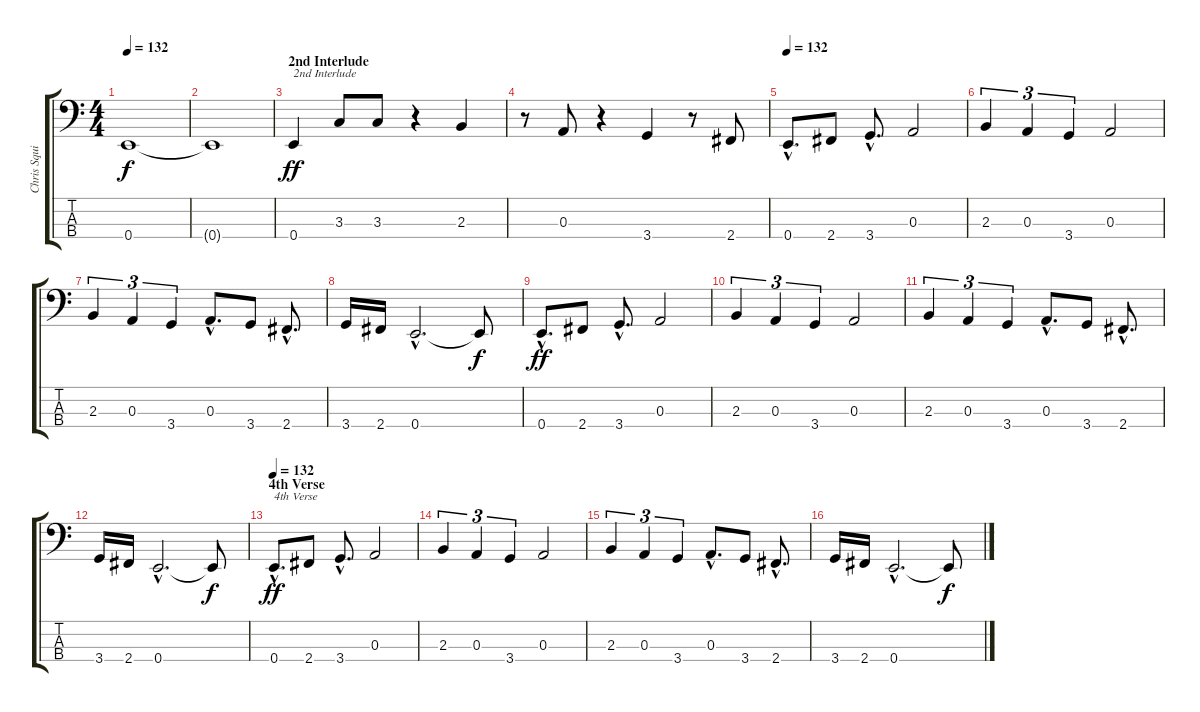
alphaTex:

\track ("Chris Squire" "Chris Squi") {instrument electricbasspick}
\staff {score tabs}
\tuning (G2 D2 A1 E1) {hide}
\ts (4 4)
\tempo 132
\clef f4
\ks c
0.4{t}.1{dy f} |
0.4{t}.1 |
\section ("" "2nd Interlude")
0.4.4{txt "2nd Interlude" dy ff} 3.3.8 3.3.8 r.4 2.3.4 |
r.8 0.3.8 r.4 3.4.4 r.8 2.4.8 |
\tempo 132
0.4{hac}.8{d} 2.4.8 3.4{hac}.8{d} 0.3.2 |
2.3.4{tu (3 2)} 0.3.4{tu (3 2)} 3.4.4{tu (3 2)} 0.3.2 |
2.3.4{tu (3 2)} 0.3.4{tu (3 2)} 3.4.4{tu (3 2)} 0.3{hac}.8{d} 3.4.8 2.4{hac}.8{d} |
3.4.16 2.4.16 0.4{hac}.2{d} 0.4{t}.8{dy f} |
0.4{hac}.8{d dy ff} 2.4.8 3.4{hac}.8{d} 0.3.2 |
2.3.4{tu (3 2)} 0.3.4{tu (3 2)} 3.4.4{tu (3 2)} 0.3.2 |
2.3.4{tu (3 2)} 0.3.4{tu (3 2)} 3.4.4{tu (3 2)} 0.3{hac}.8{d} 3.4.8 2.4{hac}.8{d} |
3.4.16 2.4.16 0.4{hac}.2{d} 0.4{t}.8{dy f} |
\section ("" "4th Verse")
\tempo 132
0.4{hac}.8{d txt "4th Verse" dy ff} 2.4.8 3.4{hac}.8{d} 0.3.2 |
2.3.4{tu (3 2)} 0.3.4{tu (3 2)} 3.4.4{tu (3 2)} 0.3.2 |
2.3.4{tu (3 2)} 0.3.4{tu (3 2)} 3.4.4{tu (3 2)} 0.3{hac}.8{d} 3.4.8 2.4{hac}.8{d} |
3.4.16 2.4.16 0.4{hac}.2{d} 0.4{t}.8{dy f}
